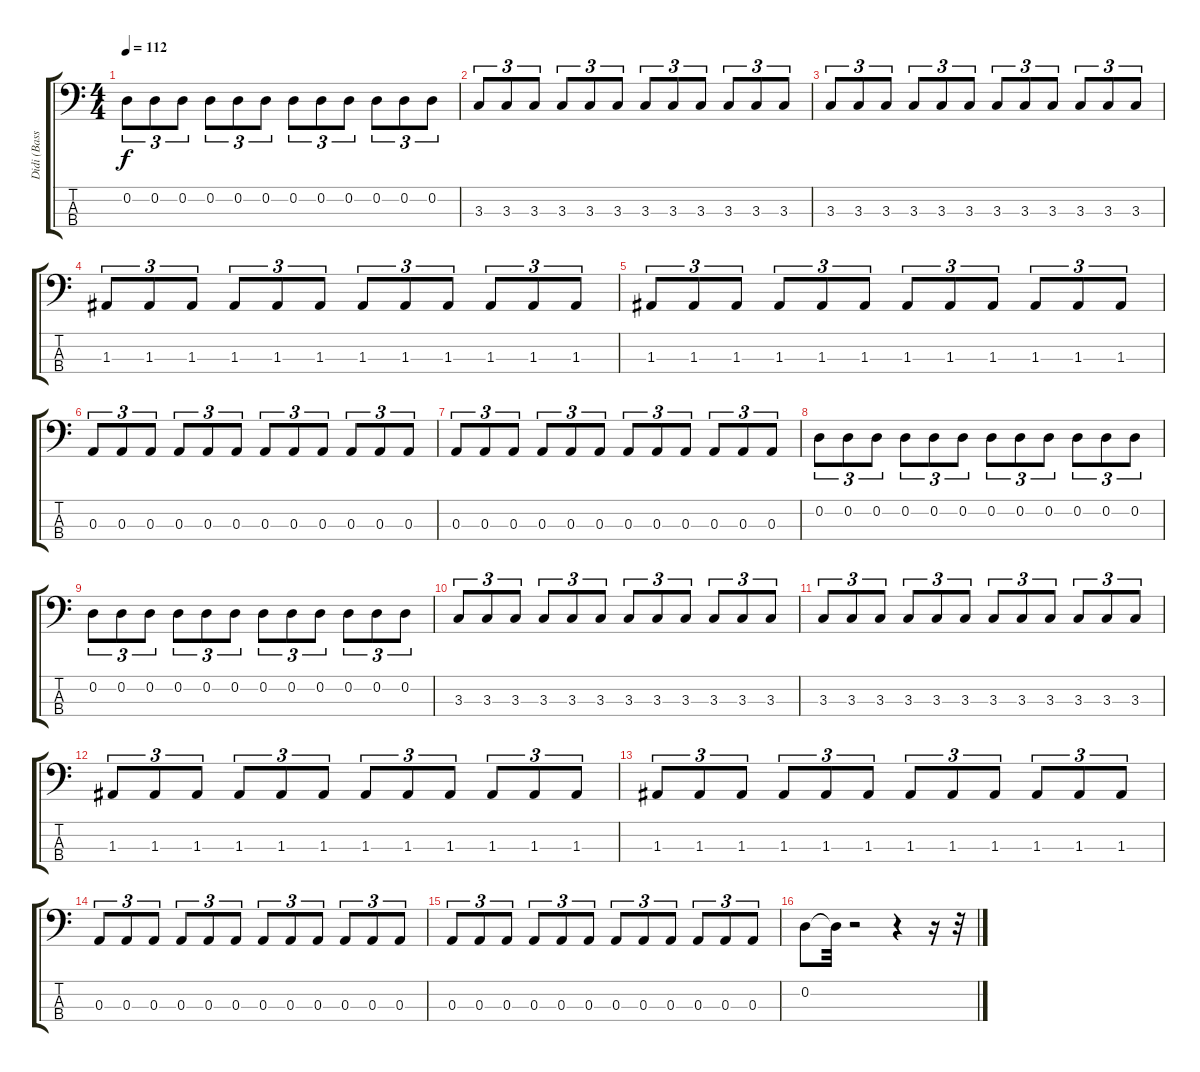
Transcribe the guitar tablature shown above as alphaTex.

\track ("Didi (Bass)" "Didi (Bass") {instrument electricbassfinger}
\staff {score tabs}
\tuning (G2 D2 A1 E1) {hide}
\ts (4 4)
\tempo 112
\clef f4
\ks c
0.2.8{tu (3 2) dy f} 0.2.8{tu (3 2)} 0.2.8{tu (3 2)} 0.2.8{tu (3 2)} 0.2.8{tu (3 2)} 0.2.8{tu (3 2)} 0.2.8{tu (3 2)} 0.2.8{tu (3 2)} 0.2.8{tu (3 2)} 0.2.8{tu (3 2)} 0.2.8{tu (3 2)} 0.2.8{tu (3 2)} |
3.3.8{tu (3 2)} 3.3.8{tu (3 2)} 3.3.8{tu (3 2)} 3.3.8{tu (3 2)} 3.3.8{tu (3 2)} 3.3.8{tu (3 2)} 3.3.8{tu (3 2)} 3.3.8{tu (3 2)} 3.3.8{tu (3 2)} 3.3.8{tu (3 2)} 3.3.8{tu (3 2)} 3.3.8{tu (3 2)} |
3.3.8{tu (3 2)} 3.3.8{tu (3 2)} 3.3.8{tu (3 2)} 3.3.8{tu (3 2)} 3.3.8{tu (3 2)} 3.3.8{tu (3 2)} 3.3.8{tu (3 2)} 3.3.8{tu (3 2)} 3.3.8{tu (3 2)} 3.3.8{tu (3 2)} 3.3.8{tu (3 2)} 3.3.8{tu (3 2)} |
1.3.8{tu (3 2)} 1.3.8{tu (3 2)} 1.3.8{tu (3 2)} 1.3.8{tu (3 2)} 1.3.8{tu (3 2)} 1.3.8{tu (3 2)} 1.3.8{tu (3 2)} 1.3.8{tu (3 2)} 1.3.8{tu (3 2)} 1.3.8{tu (3 2)} 1.3.8{tu (3 2)} 1.3.8{tu (3 2)} |
1.3.8{tu (3 2)} 1.3.8{tu (3 2)} 1.3.8{tu (3 2)} 1.3.8{tu (3 2)} 1.3.8{tu (3 2)} 1.3.8{tu (3 2)} 1.3.8{tu (3 2)} 1.3.8{tu (3 2)} 1.3.8{tu (3 2)} 1.3.8{tu (3 2)} 1.3.8{tu (3 2)} 1.3.8{tu (3 2)} |
0.3.8{tu (3 2)} 0.3.8{tu (3 2)} 0.3.8{tu (3 2)} 0.3.8{tu (3 2)} 0.3.8{tu (3 2)} 0.3.8{tu (3 2)} 0.3.8{tu (3 2)} 0.3.8{tu (3 2)} 0.3.8{tu (3 2)} 0.3.8{tu (3 2)} 0.3.8{tu (3 2)} 0.3.8{tu (3 2)} |
0.3.8{tu (3 2)} 0.3.8{tu (3 2)} 0.3.8{tu (3 2)} 0.3.8{tu (3 2)} 0.3.8{tu (3 2)} 0.3.8{tu (3 2)} 0.3.8{tu (3 2)} 0.3.8{tu (3 2)} 0.3.8{tu (3 2)} 0.3.8{tu (3 2)} 0.3.8{tu (3 2)} 0.3.8{tu (3 2)} |
0.2.8{tu (3 2)} 0.2.8{tu (3 2)} 0.2.8{tu (3 2)} 0.2.8{tu (3 2)} 0.2.8{tu (3 2)} 0.2.8{tu (3 2)} 0.2.8{tu (3 2)} 0.2.8{tu (3 2)} 0.2.8{tu (3 2)} 0.2.8{tu (3 2)} 0.2.8{tu (3 2)} 0.2.8{tu (3 2)} |
0.2.8{tu (3 2)} 0.2.8{tu (3 2)} 0.2.8{tu (3 2)} 0.2.8{tu (3 2)} 0.2.8{tu (3 2)} 0.2.8{tu (3 2)} 0.2.8{tu (3 2)} 0.2.8{tu (3 2)} 0.2.8{tu (3 2)} 0.2.8{tu (3 2)} 0.2.8{tu (3 2)} 0.2.8{tu (3 2)} |
3.3.8{tu (3 2)} 3.3.8{tu (3 2)} 3.3.8{tu (3 2)} 3.3.8{tu (3 2)} 3.3.8{tu (3 2)} 3.3.8{tu (3 2)} 3.3.8{tu (3 2)} 3.3.8{tu (3 2)} 3.3.8{tu (3 2)} 3.3.8{tu (3 2)} 3.3.8{tu (3 2)} 3.3.8{tu (3 2)} |
3.3.8{tu (3 2)} 3.3.8{tu (3 2)} 3.3.8{tu (3 2)} 3.3.8{tu (3 2)} 3.3.8{tu (3 2)} 3.3.8{tu (3 2)} 3.3.8{tu (3 2)} 3.3.8{tu (3 2)} 3.3.8{tu (3 2)} 3.3.8{tu (3 2)} 3.3.8{tu (3 2)} 3.3.8{tu (3 2)} |
1.3.8{tu (3 2)} 1.3.8{tu (3 2)} 1.3.8{tu (3 2)} 1.3.8{tu (3 2)} 1.3.8{tu (3 2)} 1.3.8{tu (3 2)} 1.3.8{tu (3 2)} 1.3.8{tu (3 2)} 1.3.8{tu (3 2)} 1.3.8{tu (3 2)} 1.3.8{tu (3 2)} 1.3.8{tu (3 2)} |
1.3.8{tu (3 2)} 1.3.8{tu (3 2)} 1.3.8{tu (3 2)} 1.3.8{tu (3 2)} 1.3.8{tu (3 2)} 1.3.8{tu (3 2)} 1.3.8{tu (3 2)} 1.3.8{tu (3 2)} 1.3.8{tu (3 2)} 1.3.8{tu (3 2)} 1.3.8{tu (3 2)} 1.3.8{tu (3 2)} |
0.3.8{tu (3 2)} 0.3.8{tu (3 2)} 0.3.8{tu (3 2)} 0.3.8{tu (3 2)} 0.3.8{tu (3 2)} 0.3.8{tu (3 2)} 0.3.8{tu (3 2)} 0.3.8{tu (3 2)} 0.3.8{tu (3 2)} 0.3.8{tu (3 2)} 0.3.8{tu (3 2)} 0.3.8{tu (3 2)} |
0.3.8{tu (3 2)} 0.3.8{tu (3 2)} 0.3.8{tu (3 2)} 0.3.8{tu (3 2)} 0.3.8{tu (3 2)} 0.3.8{tu (3 2)} 0.3.8{tu (3 2)} 0.3.8{tu (3 2)} 0.3.8{tu (3 2)} 0.3.8{tu (3 2)} 0.3.8{tu (3 2)} 0.3.8{tu (3 2)} |
0.2.8 0.2{t}.32 r.2 r.4 r.16 r.32
